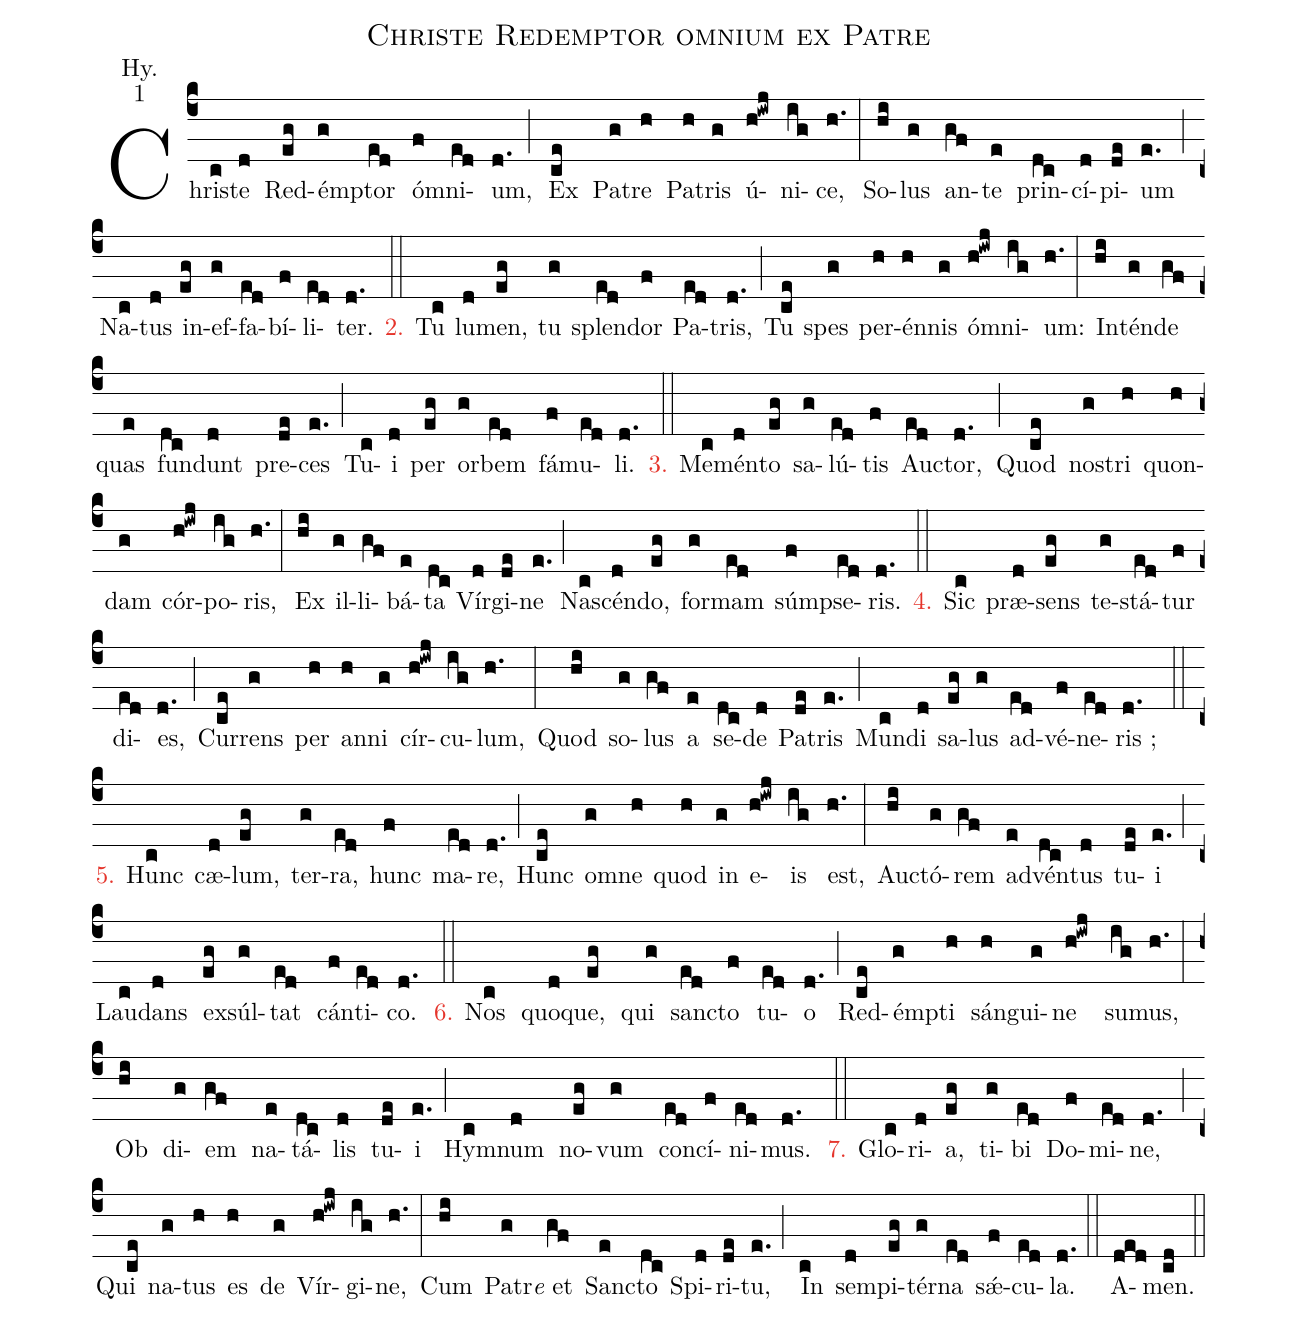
name:Christe Redemptor omnium ex Patre;
office-part:Hy.;
mode:1;
%%
(c4)
Chr{i}(c)ste(d) Red(eg)ém(g)ptor(ed) óm(f)ni(ed)um,(d.) (;)
Ex(ce) Pa(g)tre(h) Pa(h)tris(g) ú(h!iwj)ni(ig)ce,(h.) (:)
So(hi)lus(g) an(gf)te(e) prin(dc)cí(d)pi(de)um(e.) (;)
Na(c)tus(d) in(eg)ef(g)fa(ed)bí(f)li(ed)ter.(d.) (::)

<c>2.</c> Tu(c) lu(d)men,(eg) tu(g) splen(ed)dor(f) Pa(ed)tris,(d.) (;)
Tu(ce) spes(g) per(h)én(h)nis(g) óm(h!iwj)ni(ig)um:(h.) (:)
In(hi)tén(g)de(gf) quas(e) fun(dc)dunt(d) pre(de)ces(e.) (;)
Tu(c)i(d) per(eg) or(g)bem(ed) fám(f)u(ed)li.(d.) (::)

<c>3.</c> Me(c)mén(d)to(eg) sa(g)lú(ed)tis(f) Auc(ed)tor,(d.) (;)
Quod(ce) nos(g)tri(h) quon(h)dam(g) cór(h!iwj)po(ig)ris,(h.) (:)
Ex(hi) il(g)li(gf)bá(e)ta(dc) Vír(d)gi(de)ne(e.) (;)
Na(c)scén(d)do,(eg) for(g)mam(ed) súmp(f)se(ed)ris.(d.) (::)

<c>4.</c> Sic(c) præ(d)sens(eg) te(g)stá(ed)tur(f) di(ed)es,(d.) (;)
Cur(ce)rens(g) per(h) an(h)ni(g) cír(h!iwj)cu(ig)lum,(h.) (:)
Quod(hi) so(g)lus(gf) a(e) se(dc)de(d) Pa(de)tris(e.) (;)
Mun(c)di(d) sa(eg)lus(g) ad(ed)vé(f)ne(ed)ris ;(d.) (::)

<c>5.</c> Hunc(c) cæ(d)lum,(eg) ter(g)ra,(ed) hunc(f) ma(ed)re,(d.) (;)
Hunc(ce) om(g)ne(h) quod(h) in(g) e(h!iwj)is(ig) est,(h.) (:)
Au(hi)ctó(g)rem(gf) ad(e)vén(dc)tus(d) tu(de)i(e.) (;)
Lau(c)dans(d) ex(eg)súl(g)tat(ed) cán(f)ti(ed)co.(d.) (::)

<c>6.</c> Nos(c) quo(d)que,(eg) qui(g) sanc(ed)to(f) tu(ed)o(d.) (;)
Red(ce)émp(g)ti(h) sán(h)gui(g)ne(h!iwj) su(ig)mus,(h.) (:)
Ob(hi) di(g)em(gf) na(e)tá(dc)lis(d) tu(de)i(e.) (;)
Hym(c)num(d) no(eg)vum(g) con(ed)cí(f)ni(ed)mus.(d.) (::)

<c>7.</c> Glo(c)ri(d)a,(eg) ti(g)bi(ed) Do(f)mi(ed)ne,(d.) (;)
Qui(ce) na(g)tus(h) es(h) de(g) Vír(h!iwj)gi(ig)ne,(h.) (:)
Cum(hi) Pa(g)tr<i>e</i> {e}t(gf) San(e)cto(dc) Spi(d)ri(de)tu,(e.) (;)
In(c) sem(d)pi(eg)tér(g)na(ed) sǽ(f)cu(ed)la.(d.) (::)
A(ded)men.(cd) (::)
